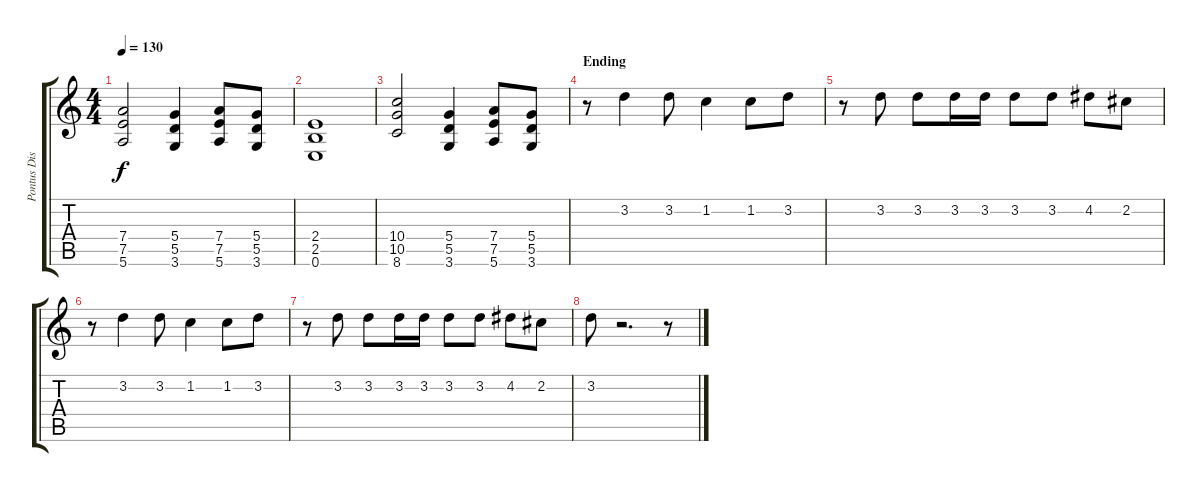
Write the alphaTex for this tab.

\track ("Pontus Distorsion" "Pontus Dis") {instrument distortionguitar}
\staff {score tabs}
\tuning (E4 B3 G3 D3 A2 E2) {hide}
\ts (4 4)
\tempo 130
\clef g2
\ks c
(7.4 7.5 5.6).2{dy f} (5.4 5.5 3.6).4 (7.4 7.5 5.6).8 (5.4 5.5 3.6).8 |
(2.4 2.5 0.6).1 |
(10.4 10.5 8.6).2 (5.4 5.5 3.6).4 (7.4 7.5 5.6).8 (5.4 5.5 3.6).8 |
\section ("" "Ending")
r.8 3.2.4 3.2.8 1.2.4 1.2.8 3.2.8 |
r.8 3.2.8 3.2.8 3.2.16 3.2.16 3.2.8 3.2.8 4.2.8 2.2.8 |
r.8 3.2.4 3.2.8 1.2.4 1.2.8 3.2.8 |
r.8 3.2.8 3.2.8 3.2.16 3.2.16 3.2.8 3.2.8 4.2.8 2.2.8 |
3.2.8 r.2{d} r.8
